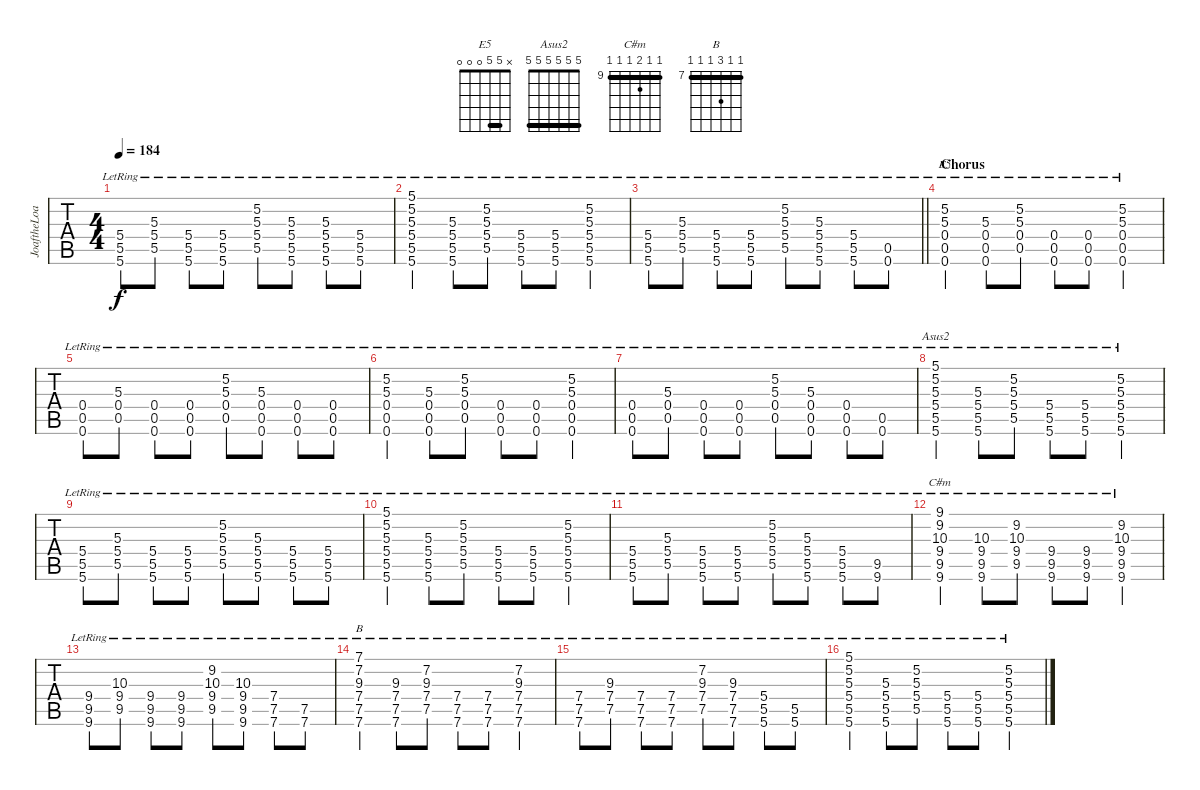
\track ("JoaftheLoaf (Guitar)" "JoaftheLoa") {instrument acousticguitarsteel}
\staff {tabs}
\tuning (E4 B3 Gb3 E3 B2 E2) {hide}
\chord ("E5" x 5 5 0 0 0) {barre 5}
\chord ("Asus2" 5 5 5 5 5 5) {barre 5}
\chord ("C#m" 9 9 10 9 9 9) {firstfret 9 barre 9}
\chord ("B" 7 7 9 7 7 7) {firstfret 7 barre 7}
\ts (4 4)
\tempo 184
\clef g2
\ks c
(5.4{lr} 5.5{lr} 5.6{lr}).8{dy f} (5.3{lr} 5.4{lr} 5.5{lr}).8 (5.4{lr} 5.5{lr} 5.6{lr}).8 (5.4{lr} 5.5{lr} 5.6{lr}).8 (5.2{lr} 5.3{lr} 5.4{lr} 5.5{lr}).8 (5.3{lr} 5.4{lr} 5.5{lr} 5.6{lr}).8 (5.3{lr} 5.4{lr} 5.5{lr} 5.6{lr}).8 (5.4{lr} 5.5{lr} 5.6{lr}).8 |
(5.1{lr} 5.2{lr} 5.3{lr} 5.4{lr} 5.5{lr} 5.6{lr}).4 (5.3{lr} 5.4{lr} 5.5{lr} 5.6{lr}).8 (5.2{lr} 5.3{lr} 5.4{lr} 5.5{lr}).8 (5.4{lr} 5.5{lr} 5.6{lr}).8 (5.4{lr} 5.5{lr} 5.6{lr}).8 (5.2{lr} 5.3{lr} 5.4{lr} 5.5{lr} 5.6{lr}).4 |
\barLineRight lightlight
(5.4{lr} 5.5{lr} 5.6{lr}).8 (5.3{lr} 5.4{lr} 5.5{lr}).8 (5.4{lr} 5.5{lr} 5.6{lr}).8 (5.4{lr} 5.5{lr} 5.6{lr}).8 (5.2{lr} 5.3{lr} 5.4{lr} 5.5{lr}).8 (5.3{lr} 5.4{lr} 5.5{lr} 5.6{lr}).8 (5.4{lr} 5.5{lr} 5.6{lr}).8 (0.5{lr} 0.6{lr}).8 |
\section ("" "Chorus")
(5.2{lr} 5.3{lr} 0.4{lr} 0.5{lr} 0.6{lr}).4{ch "E5"} (5.3{lr} 0.4{lr} 0.5{lr} 0.6{lr}).8 (5.2{lr} 5.3{lr} 0.4{lr} 0.5{lr}).8 (0.4{lr} 0.5{lr} 0.6{lr}).8 (0.4{lr} 0.5{lr} 0.6{lr}).8 (5.2{lr} 5.3{lr} 0.4{lr} 0.5{lr} 0.6{lr}).4 |
(0.4{lr} 0.5{lr} 0.6{lr}).8 (5.3{lr} 0.4{lr} 0.5{lr}).8 (0.4{lr} 0.5{lr} 0.6{lr}).8 (0.4{lr} 0.5{lr} 0.6{lr}).8 (5.2{lr} 5.3{lr} 0.4{lr} 0.5{lr}).8 (5.3{lr} 0.4{lr} 0.5{lr} 0.6{lr}).8 (0.4{lr} 0.5{lr} 0.6{lr}).8 (0.4{lr} 0.5{lr} 0.6{lr}).8 |
(5.2{lr} 5.3{lr} 0.4{lr} 0.5{lr} 0.6{lr}).4 (5.3{lr} 0.4{lr} 0.5{lr} 0.6{lr}).8 (5.2{lr} 5.3{lr} 0.4{lr} 0.5{lr}).8 (0.4{lr} 0.5{lr} 0.6{lr}).8 (0.4{lr} 0.5{lr} 0.6{lr}).8 (5.2{lr} 5.3{lr} 0.4{lr} 0.5{lr} 0.6{lr}).4 |
(0.4{lr} 0.5{lr} 0.6{lr}).8 (5.3{lr} 0.4{lr} 0.5{lr}).8 (0.4{lr} 0.5{lr} 0.6{lr}).8 (0.4{lr} 0.5{lr} 0.6{lr}).8 (5.2{lr} 5.3{lr} 0.4{lr} 0.5{lr}).8 (5.3{lr} 0.4{lr} 0.5{lr} 0.6{lr}).8 (0.4{lr} 0.5{lr} 0.6{lr}).8 (0.5{lr} 0.6{lr}).8 |
(5.1{lr} 5.2{lr} 5.3{lr} 5.4{lr} 5.5{lr} 5.6{lr}).4{ch "Asus2"} (5.3{lr} 5.4{lr} 5.5{lr} 5.6{lr}).8 (5.2{lr} 5.3{lr} 5.4{lr} 5.5{lr}).8 (5.4{lr} 5.5{lr} 5.6{lr}).8 (5.4{lr} 5.5{lr} 5.6{lr}).8 (5.2{lr} 5.3{lr} 5.4{lr} 5.5{lr} 5.6{lr}).4 |
(5.4{lr} 5.5{lr} 5.6{lr}).8 (5.3{lr} 5.4{lr} 5.5{lr}).8 (5.4{lr} 5.5{lr} 5.6{lr}).8 (5.4{lr} 5.5{lr} 5.6{lr}).8 (5.2{lr} 5.3{lr} 5.4{lr} 5.5{lr}).8 (5.3{lr} 5.4{lr} 5.5{lr} 5.6{lr}).8 (5.4{lr} 5.5{lr} 5.6{lr}).8 (5.4{lr} 5.5{lr} 5.6{lr}).8 |
(5.1{lr} 5.2{lr} 5.3{lr} 5.4{lr} 5.5{lr} 5.6{lr}).4 (5.3{lr} 5.4{lr} 5.5{lr} 5.6{lr}).8 (5.2{lr} 5.3{lr} 5.4{lr} 5.5{lr}).8 (5.4{lr} 5.5{lr} 5.6{lr}).8 (5.4{lr} 5.5{lr} 5.6{lr}).8 (5.2{lr} 5.3{lr} 5.4{lr} 5.5{lr} 5.6{lr}).4 |
(5.4{lr} 5.5{lr} 5.6{lr}).8 (5.3{lr} 5.4{lr} 5.5{lr}).8 (5.4{lr} 5.5{lr} 5.6{lr}).8 (5.4{lr} 5.5{lr} 5.6{lr}).8 (5.2{lr} 5.3{lr} 5.4{lr} 5.5{lr}).8 (5.3{lr} 5.4{lr} 5.5{lr} 5.6{lr}).8 (5.4{lr} 5.5{lr} 5.6{lr}).8 (9.5{lr} 9.6{lr}).8 |
(9.1{lr} 9.2{lr} 10.3{lr} 9.4{lr} 9.5{lr} 9.6{lr}).4{ch "C#m"} (10.3{lr} 9.4{lr} 9.5{lr} 9.6{lr}).8 (9.2{lr} 10.3{lr} 9.4{lr} 9.5{lr}).8 (9.4{lr} 9.5{lr} 9.6{lr}).8 (9.4{lr} 9.5{lr} 9.6{lr}).8 (9.2{lr} 10.3{lr} 9.4{lr} 9.5{lr} 9.6{lr}).4 |
(9.4{lr} 9.5{lr} 9.6{lr}).8 (10.3{lr} 9.4{lr} 9.5{lr}).8 (9.4{lr} 9.5{lr} 9.6{lr}).8 (9.4{lr} 9.5{lr} 9.6{lr}).8 (9.2{lr} 10.3{lr} 9.4{lr} 9.5{lr}).8 (10.3{lr} 9.4{lr} 9.5{lr} 9.6{lr}).8 (7.4{lr} 7.5{lr} 7.6{lr}).8 (7.5{lr} 7.6{lr}).8 |
(7.1{lr} 7.2{lr} 9.3{lr} 7.4{lr} 7.5{lr} 7.6{lr}).4{ch "B"} (9.3{lr} 7.4{lr} 7.5{lr} 7.6{lr}).8 (7.2{lr} 9.3{lr} 7.4{lr} 7.5{lr}).8 (7.4{lr} 7.5{lr} 7.6{lr}).8 (7.4{lr} 7.5{lr} 7.6{lr}).8 (7.2{lr} 9.3{lr} 7.4{lr} 7.5{lr} 7.6{lr}).4 |
(7.4{lr} 7.5{lr} 7.6{lr}).8 (9.3{lr} 7.4{lr} 7.5{lr}).8 (7.4{lr} 7.5{lr} 7.6{lr}).8 (7.4{lr} 7.5{lr} 7.6{lr}).8 (7.2{lr} 9.3{lr} 7.4{lr} 7.5{lr}).8 (9.3{lr} 7.4{lr} 7.5{lr} 7.6{lr}).8 (5.4{lr} 5.5{lr} 5.6{lr}).8 (5.5{lr} 5.6{lr}).8 |
(5.1{lr} 5.2{lr} 5.3{lr} 5.4{lr} 5.5{lr} 5.6{lr}).4 (5.3{lr} 5.4{lr} 5.5{lr} 5.6{lr}).8 (5.2{lr} 5.3{lr} 5.4{lr} 5.5{lr}).8 (5.4{lr} 5.5{lr} 5.6{lr}).8 (5.4{lr} 5.5{lr} 5.6{lr}).8 (5.2{lr} 5.3{lr} 5.4{lr} 5.5{lr} 5.6{lr}).4
